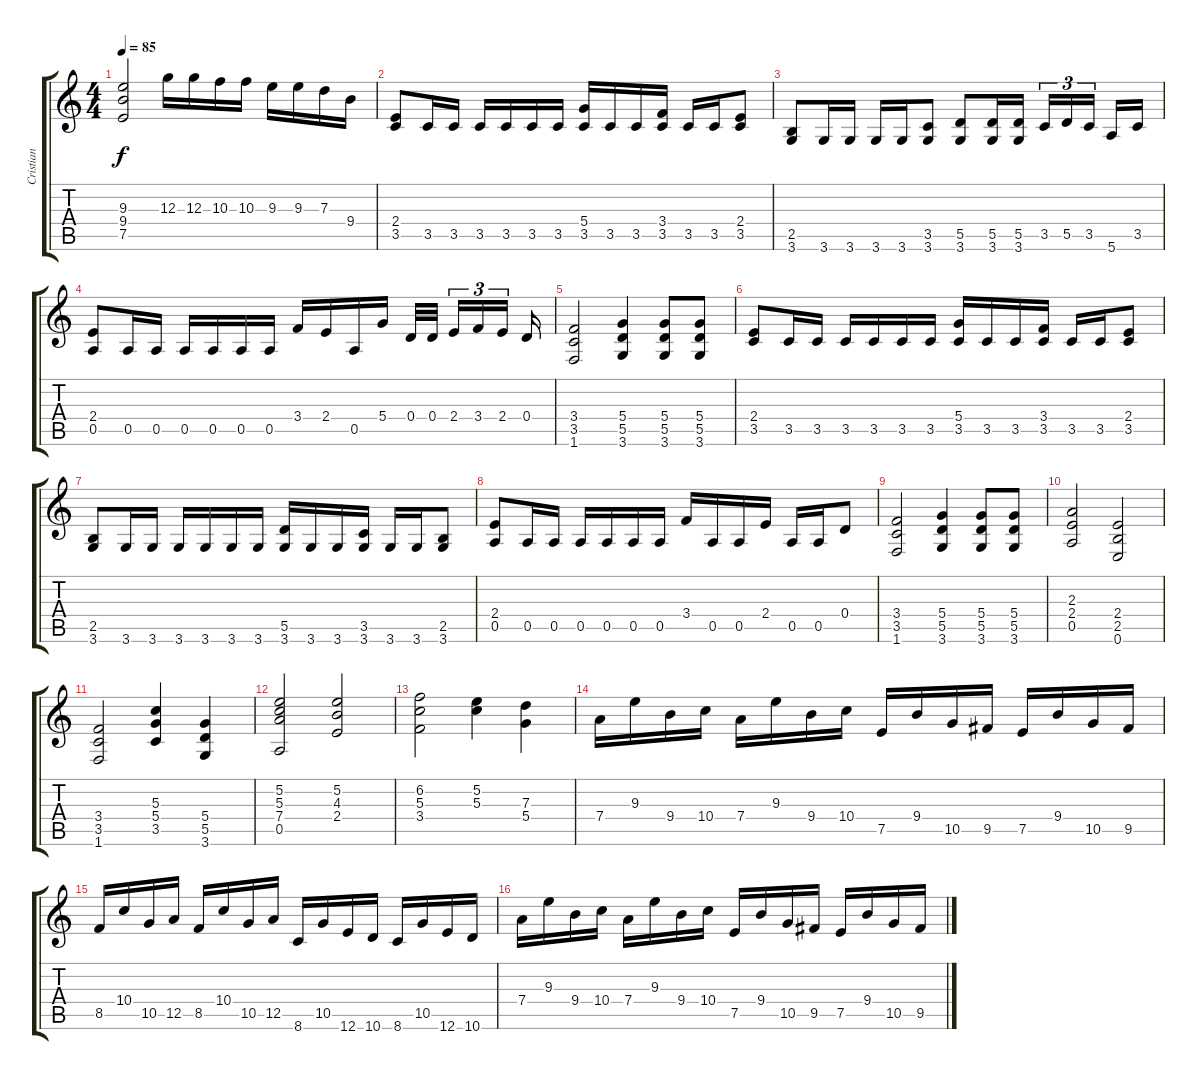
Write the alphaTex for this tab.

\track ("Cristian" "Cristian") {instrument distortionguitar}
\staff {score tabs}
\tuning (E4 B3 G3 D3 A2 E2) {hide}
\ts (4 4)
\tempo 85
\clef g2
\ks c
(9.3 9.4 7.5).2{dy f} 12.3.16 12.3.16 10.3.16 10.3.16 9.3.16 9.3.16 7.3.16 9.4.16 |
(2.4 3.5).8 3.5.16 3.5.16 3.5.16 3.5.16 3.5.16 3.5.16 (5.4 3.5).16 3.5.16 3.5.16 (3.4 3.5).16 3.5.16 3.5.16 (2.4 3.5).8 |
(2.5 3.6).8 3.6.16 3.6.16 3.6.16 3.6.16 (3.5 3.6).8 (5.5 3.6).8 (5.5 3.6).16 (5.5 3.6).16 3.5.16{tu (3 2)} 5.5.16{tu (3 2)} 3.5.16{tu (3 2)} 5.6.16 3.5.16 |
(2.4 0.5).8 0.5.16 0.5.16 0.5.16 0.5.16 0.5.16 0.5.16 3.4.16 2.4.16 0.5.16 5.4.16 0.4.32 0.4.32 2.4.16{tu (3 2)} 3.4.16{tu (3 2)} 2.4.16{tu (3 2)} 0.4.16 |
(3.4 3.5 1.6).2 (5.4 5.5 3.6).4 (5.4 5.5 3.6).8 (5.4 5.5 3.6).8 |
(2.4 3.5).8 3.5.16 3.5.16 3.5.16 3.5.16 3.5.16 3.5.16 (5.4 3.5).16 3.5.16 3.5.16 (3.4 3.5).16 3.5.16 3.5.16 (2.4 3.5).8 |
(2.5 3.6).8 3.6.16 3.6.16 3.6.16 3.6.16 3.6.16 3.6.16 (5.5 3.6).16 3.6.16 3.6.16 (3.5 3.6).16 3.6.16 3.6.16 (2.5 3.6).8 |
(2.4 0.5).8 0.5.16 0.5.16 0.5.16 0.5.16 0.5.16 0.5.16 3.4.16 0.5.16 0.5.16 2.4.16 0.5.16 0.5.16 0.4.8 |
(3.4 3.5 1.6).2 (5.4 5.5 3.6).4 (5.4 5.5 3.6).8 (5.4 5.5 3.6).8 |
(2.3 2.4 0.5).2 (2.4 2.5 0.6).2 |
(3.4 3.5 1.6).2 (5.3 5.4 3.5).4 (5.4 5.5 3.6).4 |
(5.2 5.3 7.4 0.5).2 (5.2 4.3 2.4).2 |
(6.2 5.3 3.4).2 (5.2 5.3).4 (7.3 5.4).4 |
7.4.16{volume 16 instrument distortionguitar} 9.3.16 9.4.16 10.4.16 7.4.16 9.3.16 9.4.16 10.4.16 7.5.16 9.4.16 10.5.16 9.5.16 7.5.16 9.4.16 10.5.16 9.5.16 |
8.5.16 10.4.16 10.5.16 12.5.16 8.5.16 10.4.16 10.5.16 12.5.16 8.6.16 10.5.16 12.6.16 10.6.16 8.6.16 10.5.16 12.6.16 10.6.16 |
7.4.16 9.3.16 9.4.16 10.4.16 7.4.16 9.3.16 9.4.16 10.4.16 7.5.16 9.4.16 10.5.16 9.5.16 7.5.16 9.4.16 10.5.16 9.5.16
